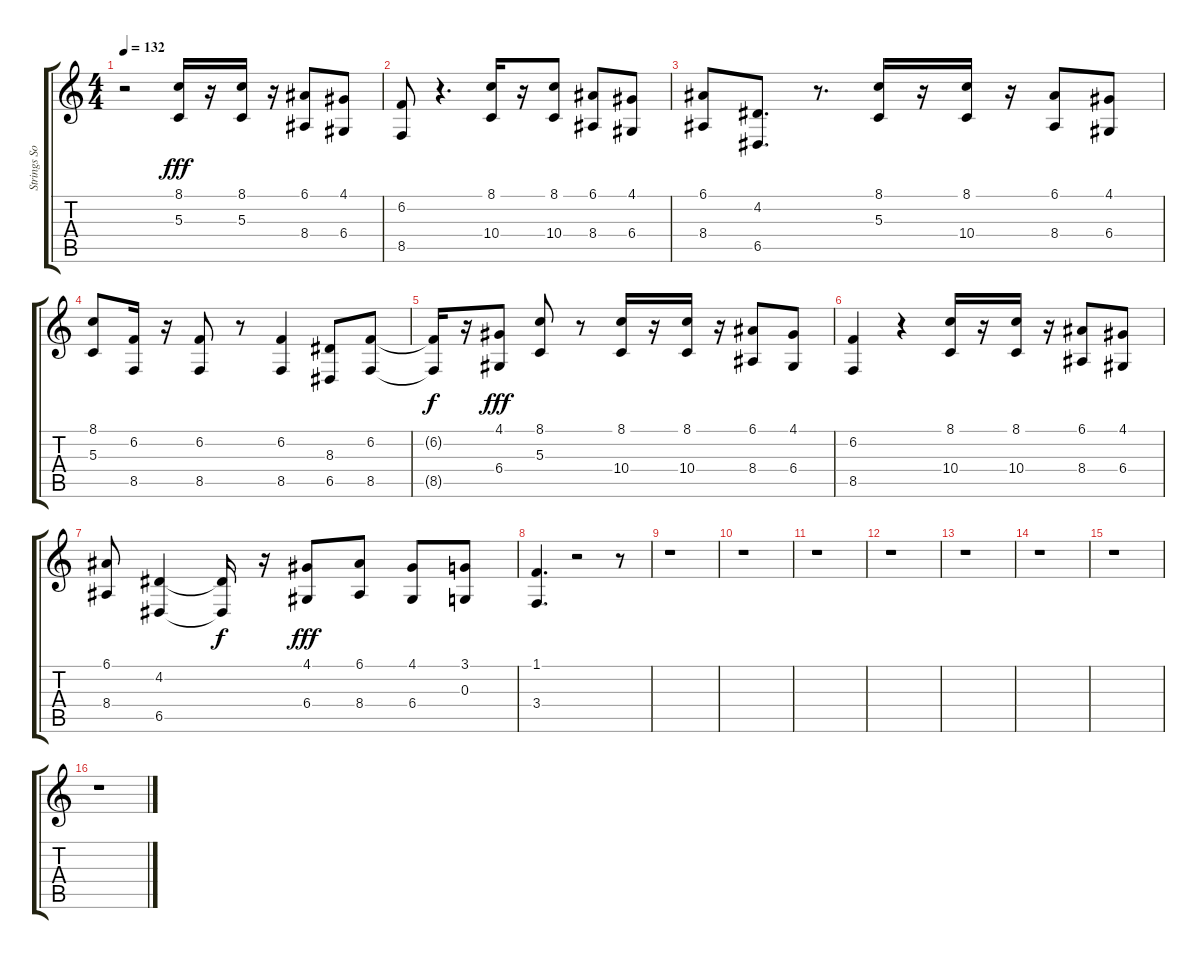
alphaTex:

\track ("Strings Solo" "Strings So") {instrument stringensemble1}
\staff {score tabs}
\tuning (E4 B3 G3 D3 A2 E2) {hide}
\ts (4 4)
\tempo 132
\clef g2
\ks c
r.2{dy fff} (8.1 5.3).16 r.16 (8.1 5.3).16 r.16 (6.1 8.4).8 (4.1 6.4).8 |
(6.2 8.5).8 r.4{d} (8.1 10.4).16 r.16 (8.1 10.4).8 (6.1 8.4).8 (4.1 6.4).8 |
(6.1 8.4).8 (4.2 6.5).8{d} r.8{d} (8.1 5.3).16 r.16 (8.1 10.4).16 r.16 (6.1 8.4).8 (4.1 6.4).8 |
(8.1 5.3).8 (6.2 8.5).16 r.16 (6.2 8.5).8 r.8 (6.2 8.5).4 (8.3 6.5).8 (6.2 8.5).8 |
(6.2{t} 8.5{t}).16{dy f} r.16 (4.1 6.4).8{dy fff} (8.1 5.3).8 r.8 (8.1 10.4).16 r.16 (8.1 10.4).16 r.16 (6.1 8.4).8 (4.1 6.4).8 |
(6.2 8.5).4 r.4 (8.1 10.4).16 r.16 (8.1 10.4).16 r.16 (6.1 8.4).8 (4.1 6.4).8 |
(6.1 8.4).8 (4.2 6.5).4 (4.2{t} 6.5{t}).16{dy f} r.16 (4.1 6.4).8{dy fff} (6.1 8.4).8 (4.1 6.4).8 (3.1 0.3).8 |
(1.1 3.4).4{d} r.2 r.8 |
r.1 |
r.1 |
r.1 |
r.1 |
r.1 |
r.1 |
r.1 |
r.1
